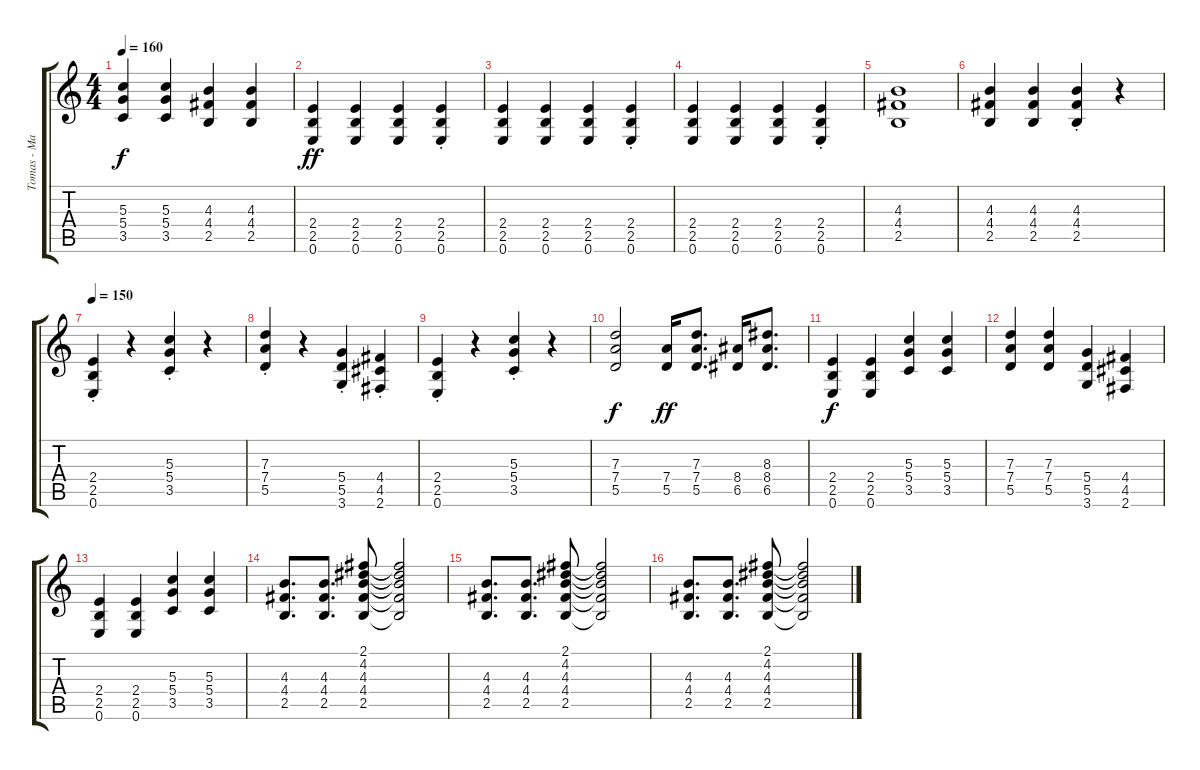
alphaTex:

\track ("Tomas - Main Guitar" "Tomas - Ma") {instrument overdrivenguitar}
\staff {score tabs}
\tuning (E4 B3 G3 D3 A2 E2) {hide}
\ts (4 4)
\tempo 160
\clef g2
\ks c
(5.3 5.4 3.5).4{dy f} (5.3 5.4 3.5).4 (4.3 4.4 2.5).4 (4.3 4.4 2.5).4 |
(2.4 2.5 0.6).4{dy ff} (2.4 2.5 0.6).4 (2.4 2.5 0.6).4 (2.4{st} 2.5{st} 0.6{st}).4 |
(2.4 2.5 0.6).4 (2.4 2.5 0.6).4 (2.4 2.5 0.6).4 (2.4{st} 2.5{st} 0.6{st}).4 |
(2.4 2.5 0.6).4 (2.4 2.5 0.6).4 (2.4 2.5 0.6).4 (2.4{st} 2.5{st} 0.6{st}).4 |
(4.3 4.4 2.5).1 |
(4.3 4.4 2.5).4 (4.3 4.4 2.5).4 (4.3{st} 4.4{st} 2.5{st}).4 r.4 |
\tempo 150
(2.4{st} 2.5{st} 0.6{st}).4 r.4 (5.3{st} 5.4{st} 3.5{st}).4 r.4 |
(7.3{st} 7.4{st} 5.5{st}).4 r.4 (5.4{st} 5.5{st} 3.6{st}).4 (4.4{st} 4.5{st} 2.6{st}).4 |
(2.4{st} 2.5{st} 0.6{st}).4 r.4 (5.3{st} 5.4{st} 3.5{st}).4 r.4 |
(7.3 7.4 5.5).2{dy f} (7.4 5.5).16{dy ff} (7.3 7.4 5.5).8{d} (8.4 6.5).16 (8.3 8.4 6.5).8{d} |
(2.4 2.5 0.6).4{dy f instrument overdrivenguitar} (2.4 2.5 0.6).4 (5.3 5.4 3.5).4 (5.3 5.4 3.5).4 |
(7.3 7.4 5.5).4 (7.3 7.4 5.5).4 (5.4 5.5 3.6).4 (4.4 4.5 2.6).4 |
(2.4 2.5 0.6).4 (2.4 2.5 0.6).4 (5.3 5.4 3.5).4 (5.3 5.4 3.5).4 |
(4.3 4.4 2.5).8{d} (4.3 4.4 2.5).8{d} (2.1 4.2 4.3 4.4 2.5).8 (2.1{t} 4.2{t} 4.3{t} 4.4{t} 2.5{t}).2 |
(4.3 4.4 2.5).8{d} (4.3 4.4 2.5).8{d} (2.1 4.2 4.3 4.4 2.5).8 (2.1{t} 4.2{t} 4.3{t} 4.4{t} 2.5{t}).2 |
(4.3 4.4 2.5).8{d} (4.3 4.4 2.5).8{d} (2.1 4.2 4.3 4.4 2.5).8 (2.1{t} 4.2{t} 4.3{t} 4.4{t} 2.5{t}).2
